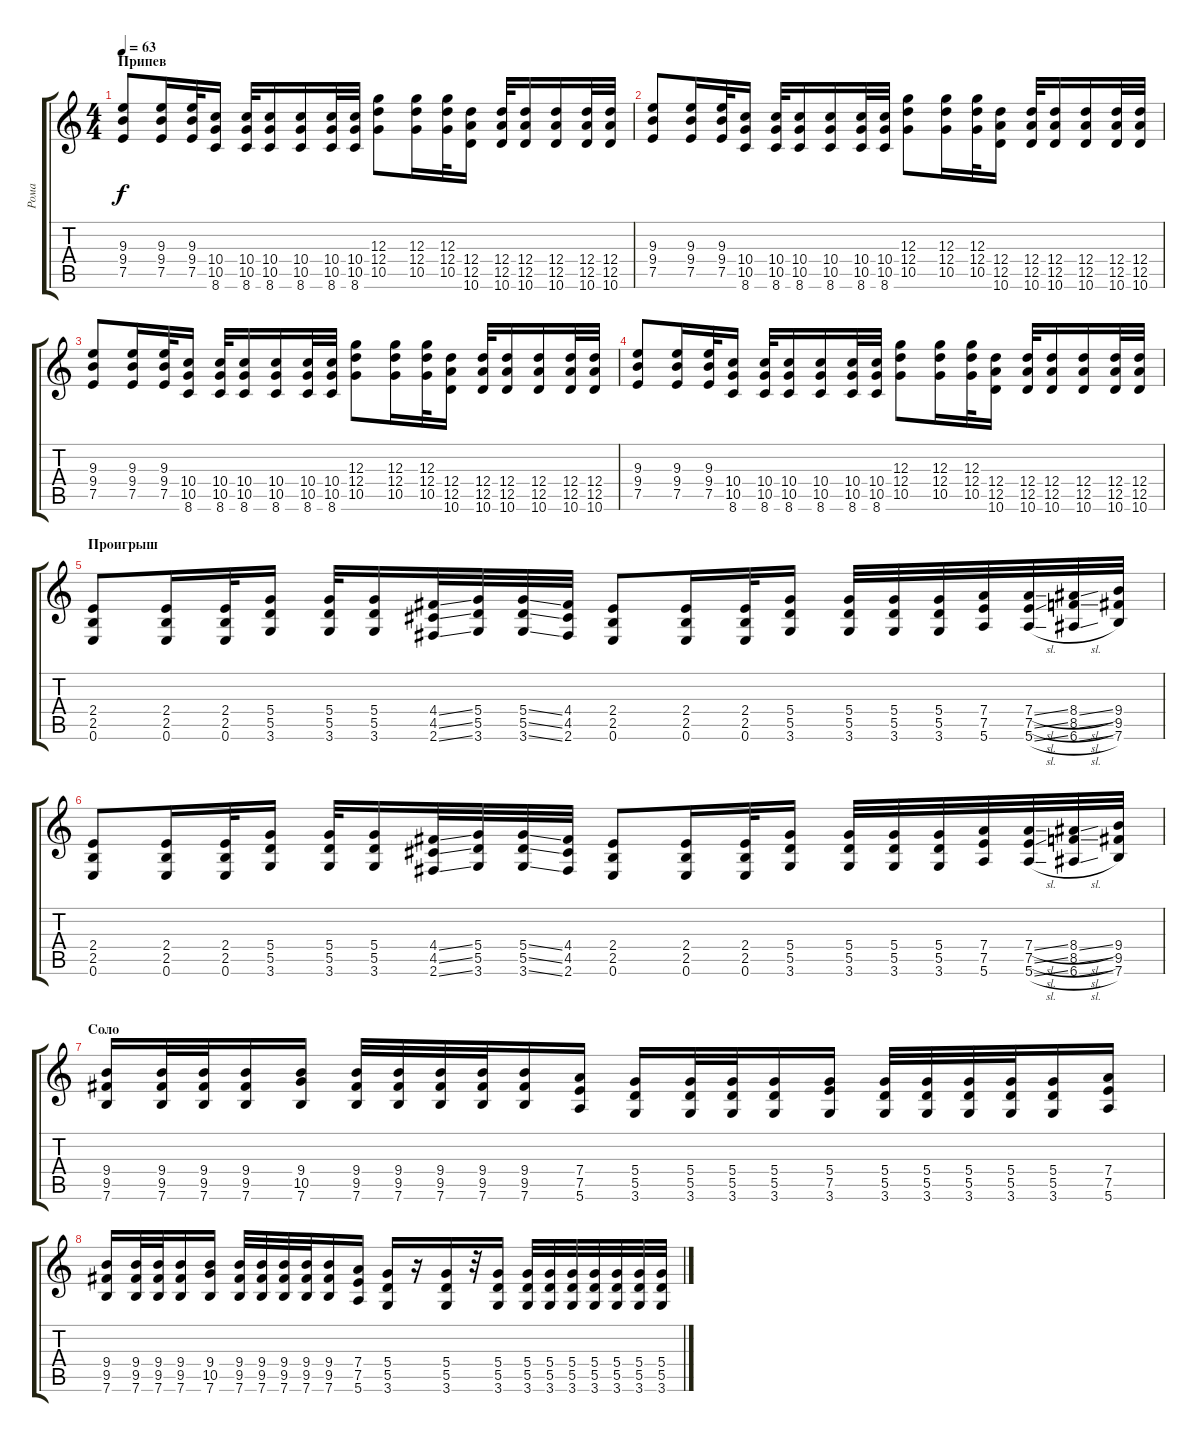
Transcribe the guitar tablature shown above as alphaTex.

\track ("Рома" "Рома") {instrument distortionguitar}
\staff {score tabs}
\tuning (E4 B3 G3 D3 A2 E2) {hide}
\ts (4 4)
\section ("" "Припев")
\tempo 63
\clef g2
\ks c
(9.3 9.4 7.5).8{dy f} (9.3 9.4 7.5).16 (9.3 9.4 7.5).32 (10.4 10.5 8.6).16 (10.4 10.5 8.6).32 (10.4 10.5 8.6).16 (10.4 10.5 8.6).16 (10.4 10.5 8.6).32 (10.4 10.5 8.6).32 (12.3 12.4 10.5).8 (12.3 12.4 10.5).16 (12.3 12.4 10.5).32 (12.4 12.5 10.6).16 (12.4 12.5 10.6).32 (12.4 12.5 10.6).16 (12.4 12.5 10.6).16 (12.4 12.5 10.6).32 (12.4 12.5 10.6).32 |
(9.3 9.4 7.5).8 (9.3 9.4 7.5).16 (9.3 9.4 7.5).32 (10.4 10.5 8.6).16 (10.4 10.5 8.6).32 (10.4 10.5 8.6).16 (10.4 10.5 8.6).16 (10.4 10.5 8.6).32 (10.4 10.5 8.6).32 (12.3 12.4 10.5).8 (12.3 12.4 10.5).16 (12.3 12.4 10.5).32 (12.4 12.5 10.6).16 (12.4 12.5 10.6).32 (12.4 12.5 10.6).16 (12.4 12.5 10.6).16 (12.4 12.5 10.6).32 (12.4 12.5 10.6).32 |
(9.3 9.4 7.5).8 (9.3 9.4 7.5).16 (9.3 9.4 7.5).32 (10.4 10.5 8.6).16 (10.4 10.5 8.6).32 (10.4 10.5 8.6).16 (10.4 10.5 8.6).16 (10.4 10.5 8.6).32 (10.4 10.5 8.6).32 (12.3 12.4 10.5).8 (12.3 12.4 10.5).16 (12.3 12.4 10.5).32 (12.4 12.5 10.6).16 (12.4 12.5 10.6).32 (12.4 12.5 10.6).16 (12.4 12.5 10.6).16 (12.4 12.5 10.6).32 (12.4 12.5 10.6).32 |
(9.3 9.4 7.5).8 (9.3 9.4 7.5).16 (9.3 9.4 7.5).32 (10.4 10.5 8.6).16 (10.4 10.5 8.6).32 (10.4 10.5 8.6).16 (10.4 10.5 8.6).16 (10.4 10.5 8.6).32 (10.4 10.5 8.6).32 (12.3 12.4 10.5).8 (12.3 12.4 10.5).16 (12.3 12.4 10.5).32 (12.4 12.5 10.6).16 (12.4 12.5 10.6).32 (12.4 12.5 10.6).16 (12.4 12.5 10.6).16 (12.4 12.5 10.6).32 (12.4 12.5 10.6).32 |
\section ("" "Проигрыш")
(2.4 2.5 0.6).8 (2.4 2.5 0.6).16 (2.4 2.5 0.6).32 (5.4 5.5 3.6).16 (5.4 5.5 3.6).32 (5.4 5.5 3.6).16 (4.4{ss} 4.5{ss} 2.6{ss}).32 (5.4 5.5 3.6).32 (5.4{ss} 5.5{ss} 3.6{ss}).32 (4.4 4.5 2.6).32 (2.4 2.5 0.6).8 (2.4 2.5 0.6).16 (2.4 2.5 0.6).32 (5.4 5.5 3.6).16 (5.4 5.5 3.6).32 (5.4 5.5 3.6).32 (5.4 5.5 3.6).32 (7.4 7.5 5.6).32 (7.4{sl} 7.5{sl} 5.6{sl}).32 (8.4{sl} 8.5{sl} 6.6{sl}).32 (9.4 9.5 7.6).32 |
(2.4 2.5 0.6).8 (2.4 2.5 0.6).16 (2.4 2.5 0.6).32 (5.4 5.5 3.6).16 (5.4 5.5 3.6).32 (5.4 5.5 3.6).16 (4.4{ss} 4.5{ss} 2.6{ss}).32 (5.4 5.5 3.6).32 (5.4{ss} 5.5{ss} 3.6{ss}).32 (4.4 4.5 2.6).32 (2.4 2.5 0.6).8 (2.4 2.5 0.6).16 (2.4 2.5 0.6).32 (5.4 5.5 3.6).16 (5.4 5.5 3.6).32 (5.4 5.5 3.6).32 (5.4 5.5 3.6).32 (7.4 7.5 5.6).32 (7.4{sl} 7.5{sl} 5.6{sl}).32 (8.4{sl} 8.5{sl} 6.6{sl}).32 (9.4 9.5 7.6).32 |
\section ("" "Соло")
(9.4 9.5 7.6).16 (9.4 9.5 7.6).32 (9.4 9.5 7.6).32 (9.4 9.5 7.6).16 (9.4 10.5 7.6).16 (9.4 9.5 7.6).32 (9.4 9.5 7.6).32 (9.4 9.5 7.6).32 (9.4 9.5 7.6).32 (9.4 9.5 7.6).16 (7.4 7.5 5.6).16 (5.4 5.5 3.6).16 (5.4 5.5 3.6).32 (5.4 5.5 3.6).32 (5.4 5.5 3.6).16 (5.4 7.5 3.6).16 (5.4 5.5 3.6).32 (5.4 5.5 3.6).32 (5.4 5.5 3.6).32 (5.4 5.5 3.6).32 (5.4 5.5 3.6).16 (7.4 7.5 5.6).16 |
(9.4 9.5 7.6).16 (9.4 9.5 7.6).32 (9.4 9.5 7.6).32 (9.4 9.5 7.6).16 (9.4 10.5 7.6).16 (9.4 9.5 7.6).32 (9.4 9.5 7.6).32 (9.4 9.5 7.6).32 (9.4 9.5 7.6).32 (9.4 9.5 7.6).16 (7.4 7.5 5.6).16 (5.4 5.5 3.6).16 r.16 (5.4 5.5 3.6).16 r.32 (5.4 5.5 3.6).16 (5.4 5.5 3.6).32 (5.4 5.5 3.6).32 (5.4 5.5 3.6).32 (5.4 5.5 3.6).32 (5.4 5.5 3.6).32 (5.4 5.5 3.6).32 (5.4 5.5 3.6).32
